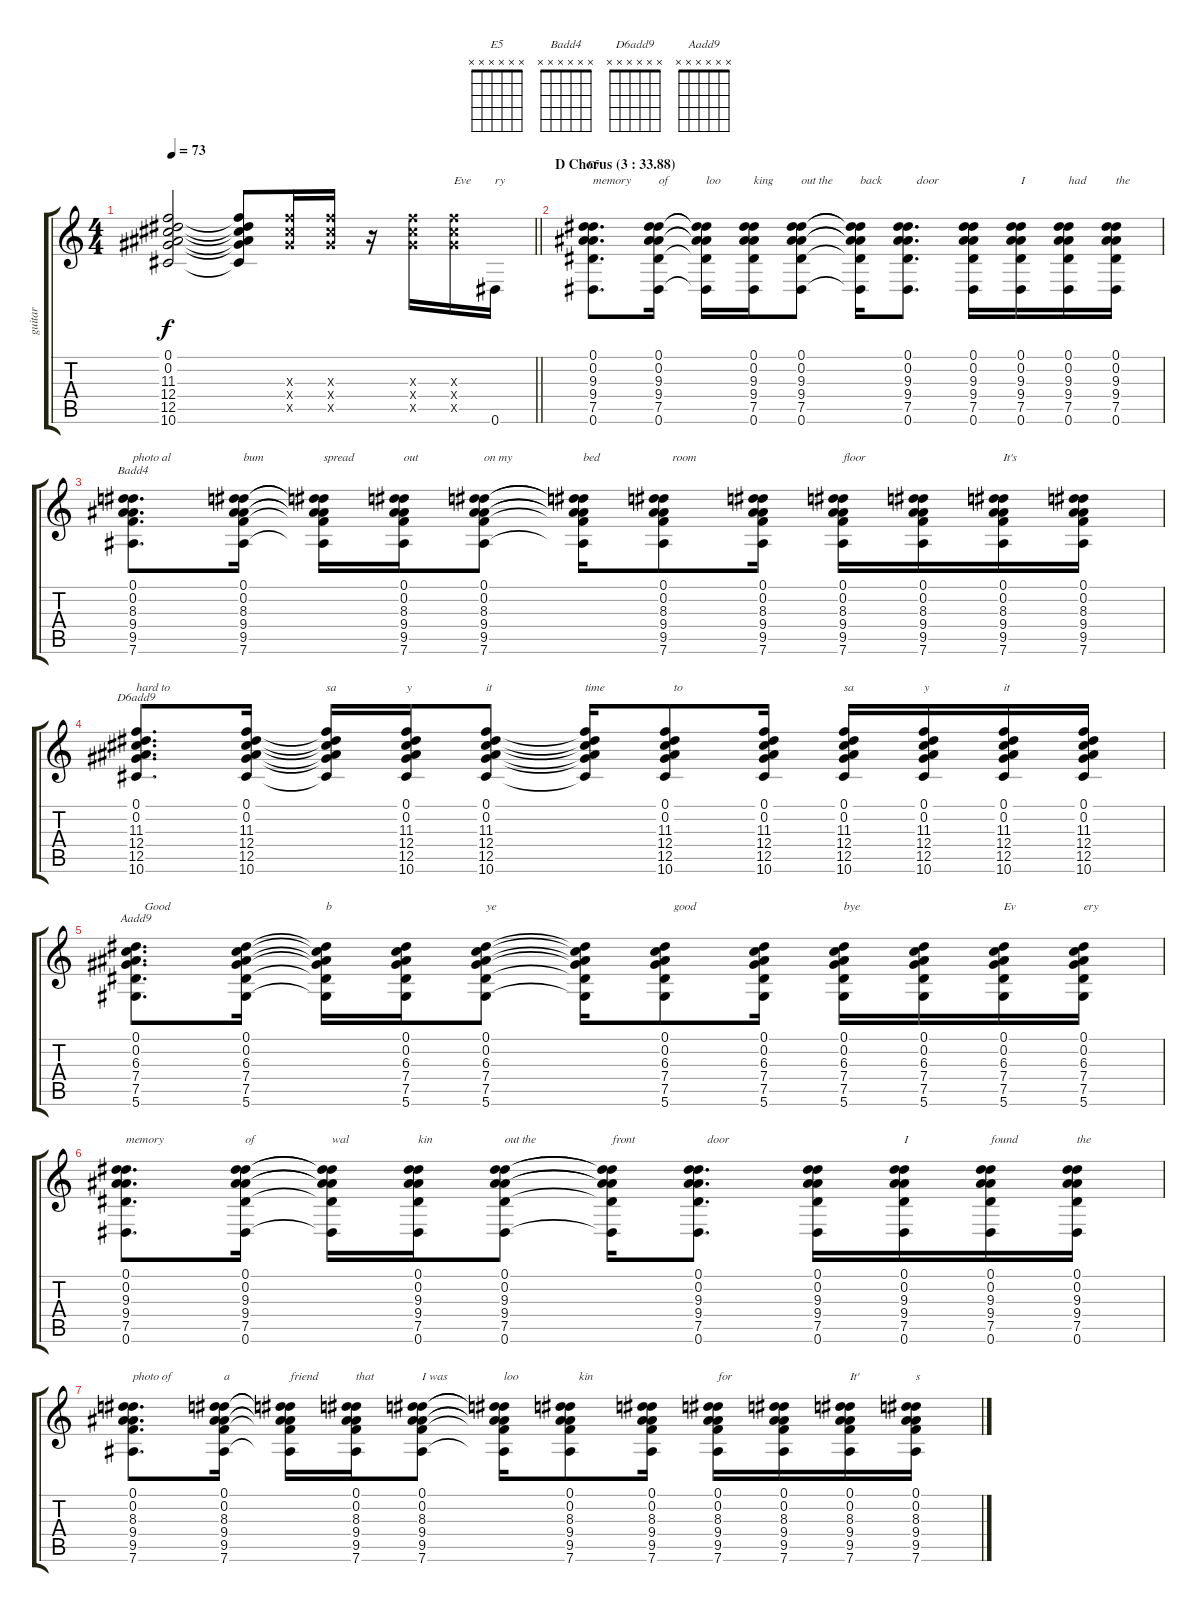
\track ("guitar" "guitar") {instrument acousticguitarsteel}
\staff {score tabs}
\tuning (Eb4 Bb3 Gb3 Db3 Ab2 Eb2) {hide}
\chord ("E5" x x x x x x)
\chord ("Badd4" x x x x x x)
\chord ("D6add9" x x x x x x)
\chord ("Aadd9" x x x x x x)
\ts (4 4)
\tempo 73
\clef g2
\barLineRight lightlight
\ks c
(0.1 0.2 11.3 12.4 12.5 10.6).2{dy f} (0.1{t} 0.2{t} 11.3{t} 12.4{t} 12.5{t} 10.6{t}).8 (11.3{x} 12.4{x} 12.5{x}).16 (11.3{x} 12.4{x} 12.5{x}).16 r.16 (11.3{x} 12.4{x} 12.5{x}).16{beam Down} (11.3{x} 12.4{x} 12.5{x}).16{txt "Eve" beam Down} 0.6.16{txt "ry" beam Down} |
\section ("" "D Chorus (3 : 33.88)")
(0.1 0.2 9.3 9.4 7.5 0.6).8{d ch "E5" txt "memory" beam Down} (0.1 0.2 9.3 9.4 7.5 0.6).16{txt "of" beam Down} (0.1{t} 0.2{t} 9.3{t} 9.4{t} 7.5{t} 0.6{t}).16{txt "loo" beam Down} (0.1 0.2 9.3 9.4 7.5 0.6).16{txt "king" beam Down} (0.1 0.2 9.3 9.4 7.5 0.6).8{txt "out the" beam Down} (0.1{t} 0.2{t} 9.3{t} 9.4{t} 7.5{t} 0.6{t}).16{txt "back" beam Down} (0.1 0.2 9.3 9.4 7.5 0.6).8{d txt "   door" beam Down} (0.1 0.2 9.3 9.4 7.5 0.6).16{beam Down} (0.1 0.2 9.3 9.4 7.5 0.6).16{txt "I" beam Down} (0.1 0.2 9.3 9.4 7.5 0.6).16{txt "had" beam Down} (0.1 0.2 9.3 9.4 7.5 0.6).16{txt "the" beam Down} |
(0.1 0.2 8.3 9.4 9.5 7.6).8{d ch "Badd4" txt "photo al" beam Down} (0.1 0.2 8.3 9.4 9.5 7.6).16{txt "bum" beam Down} (0.1{t} 0.2{t} 8.3{t} 9.4{t} 9.5{t} 7.6{t}).16{txt "spread" beam Down} (0.1 0.2 8.3 9.4 9.5 7.6).16{txt "out" beam Down} (0.1 0.2 8.3 9.4 9.5 7.6).8{txt "on my" beam Down} (0.1{t} 0.2{t} 8.3{t} 9.4{t} 9.5{t} 7.6{t}).16{txt "bed" beam Down} (0.1 0.2 8.3 9.4 9.5 7.6).8{txt "   room" beam Down} (0.1 0.2 8.3 9.4 9.5 7.6).16{beam Down} (0.1 0.2 8.3 9.4 9.5 7.6).16{txt "floor" beam Down} (0.1 0.2 8.3 9.4 9.5 7.6).16{beam Down} (0.1 0.2 8.3 9.4 9.5 7.6).16{txt "It's" beam Down} (0.1 0.2 8.3 9.4 9.5 7.6).16{beam Down} |
(0.1 0.2 11.3 12.4 12.5 10.6).8{d ch "D6add9" txt "hard to"} (0.1 0.2 11.3 12.4 12.5 10.6).16 (0.1{t} 0.2{t} 11.3{t} 12.4{t} 12.5{t} 10.6{t}).16{txt "sa"} (0.1 0.2 11.3 12.4 12.5 10.6).16{txt "y"} (0.1 0.2 11.3 12.4 12.5 10.6).8{txt "it"} (0.1{t} 0.2{t} 11.3{t} 12.4{t} 12.5{t} 10.6{t}).16{txt "time"} (0.1 0.2 11.3 12.4 12.5 10.6).8{txt "   to"} (0.1 0.2 11.3 12.4 12.5 10.6).16 (0.1 0.2 11.3 12.4 12.5 10.6).16{txt "sa"} (0.1 0.2 11.3 12.4 12.5 10.6).16{txt "y"} (0.1 0.2 11.3 12.4 12.5 10.6).16{txt "it"} (0.1 0.2 11.3 12.4 12.5 10.6).16 |
(0.1 0.2 6.3 7.4 7.5 5.6).8{d ch "Aadd9" txt "   Good" beam Down} (0.1 0.2 6.3 7.4 7.5 5.6).16{beam Down} (0.1{t} 0.2{t} 6.3{t} 7.4{t} 7.5{t} 5.6{t}).16{txt "b" beam Down} (0.1 0.2 6.3 7.4 7.5 5.6).16{beam Down} (0.1 0.2 6.3 7.4 7.5 5.6).8{txt "ye" beam Down} (0.1{t} 0.2{t} 6.3{t} 7.4{t} 7.5{t} 5.6{t}).16{beam Down} (0.1 0.2 6.3 7.4 7.5 5.6).8{txt "   good" beam Down} (0.1 0.2 6.3 7.4 7.5 5.6).16{beam Down} (0.1 0.2 6.3 7.4 7.5 5.6).16{txt "bye" beam Down} (0.1 0.2 6.3 7.4 7.5 5.6).16{beam Down} (0.1 0.2 6.3 7.4 7.5 5.6).16{txt "Ev" beam Down} (0.1 0.2 6.3 7.4 7.5 5.6).16{txt "ery" beam Down} |
(0.1 0.2 9.3 9.4 7.5 0.6).8{d txt "memory" beam Down} (0.1 0.2 9.3 9.4 7.5 0.6).16{txt "of" beam Down} (0.1{t} 0.2{t} 9.3{t} 9.4{t} 7.5{t} 0.6{t}).16{txt "wal" beam Down} (0.1 0.2 9.3 9.4 7.5 0.6).16{txt "kin" beam Down} (0.1 0.2 9.3 9.4 7.5 0.6).8{txt "out the" beam Down} (0.1{t} 0.2{t} 9.3{t} 9.4{t} 7.5{t} 0.6{t}).16{txt "front" beam Down} (0.1 0.2 9.3 9.4 7.5 0.6).8{d txt "   door" beam Down} (0.1 0.2 9.3 9.4 7.5 0.6).16{beam Down} (0.1 0.2 9.3 9.4 7.5 0.6).16{txt "I" beam Down} (0.1 0.2 9.3 9.4 7.5 0.6).16{txt "found" beam Down} (0.1 0.2 9.3 9.4 7.5 0.6).16{txt "the" beam Down} |
(0.1 0.2 8.3 9.4 9.5 7.6).8{d txt "photo of" beam Down} (0.1 0.2 8.3 9.4 9.5 7.6).16{txt "a" beam Down} (0.1{t} 0.2{t} 8.3{t} 9.4{t} 9.5{t} 7.6{t}).16{txt "friend" beam Down} (0.1 0.2 8.3 9.4 9.5 7.6).16{txt "that" beam Down} (0.1 0.2 8.3 9.4 9.5 7.6).8{txt "I was" beam Down} (0.1{t} 0.2{t} 8.3{t} 9.4{t} 9.5{t} 7.6{t}).16{txt "loo" beam Down} (0.1 0.2 8.3 9.4 9.5 7.6).8{txt "   kin" beam Down} (0.1 0.2 8.3 9.4 9.5 7.6).16{beam Down} (0.1 0.2 8.3 9.4 9.5 7.6).16{txt "for" beam Down} (0.1 0.2 8.3 9.4 9.5 7.6).16{beam Down} (0.1 0.2 8.3 9.4 9.5 7.6).16{txt "It'" beam Down} (0.1 0.2 8.3 9.4 9.5 7.6).16{txt "s" beam Down}
